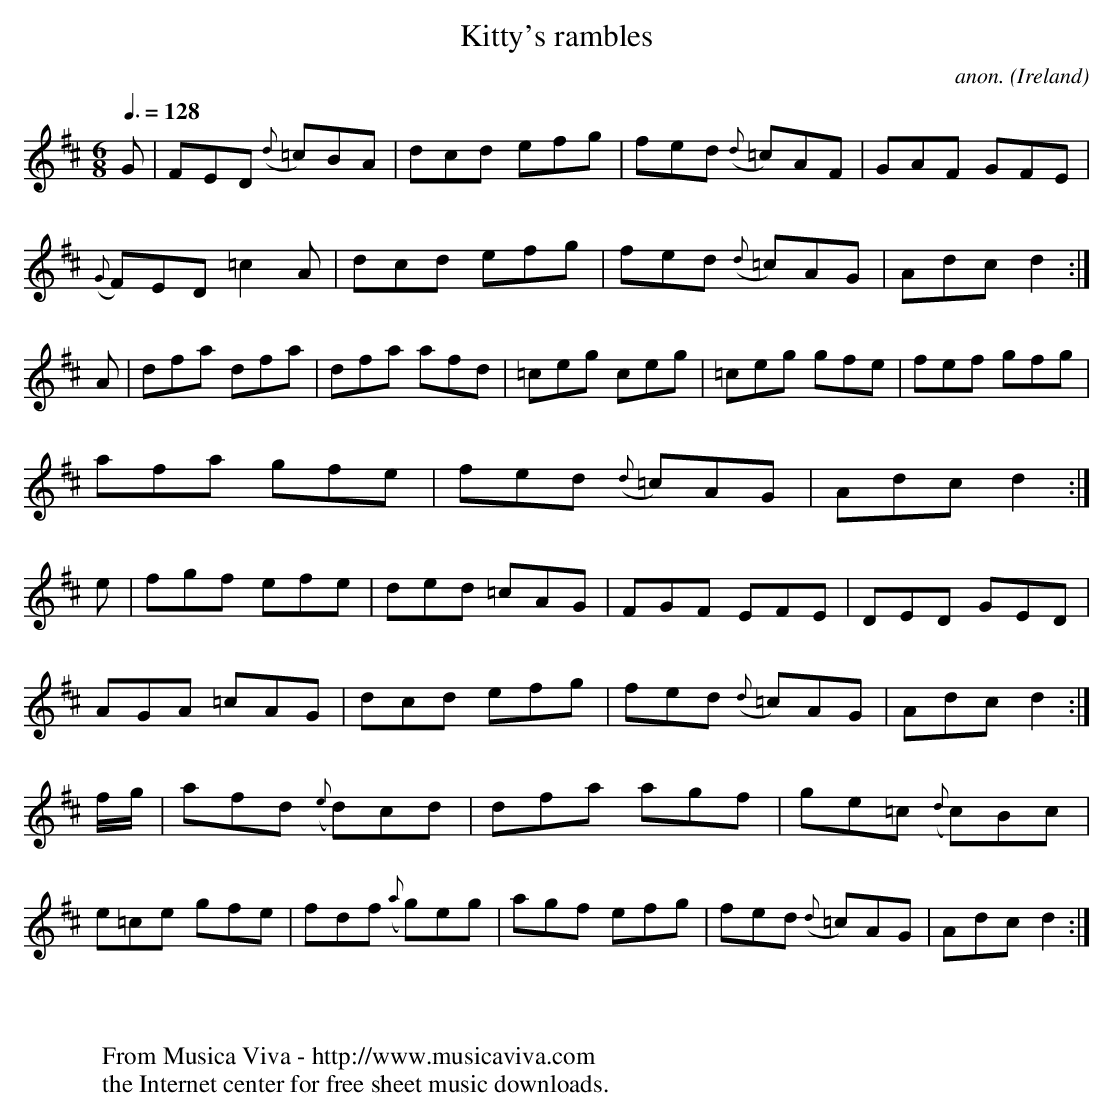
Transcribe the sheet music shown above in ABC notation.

X:1
T: Kitty's rambles
C: anon.
O: Ireland
5.abc
M: 6/8
L: 1/8
Q: 3/8=128
K: D
G|FED ({d}=c)BA|dcd efg|fed ({d}=c)AF|GAF GFE|
({G}F)ED =c2A|dcd efg|fed ({d}=c)AG|Adc d2:|
A|dfa dfa|dfa afd|=ceg ceg|=ceg gfe|fef gfg|
afa gfe|fed ({d}=c)AG|Adc d2:|
e|fgf efe|ded =cAG|FGF EFE|DED GED|
AGA =cAG|dcd efg|fed ({d}=c)AG|Adc d2:|
f/g/|afd ({e}d)cd|dfa agf|ge=c ({d}c)Bc|
e=ce gfe|fdf ({a}g)eg|agf efg|fed ({d}=c)AG|Adc d2:|
W:
W:
W: From Musica Viva - http://www.musicaviva.com
W: the Internet center for free sheet music downloads.
